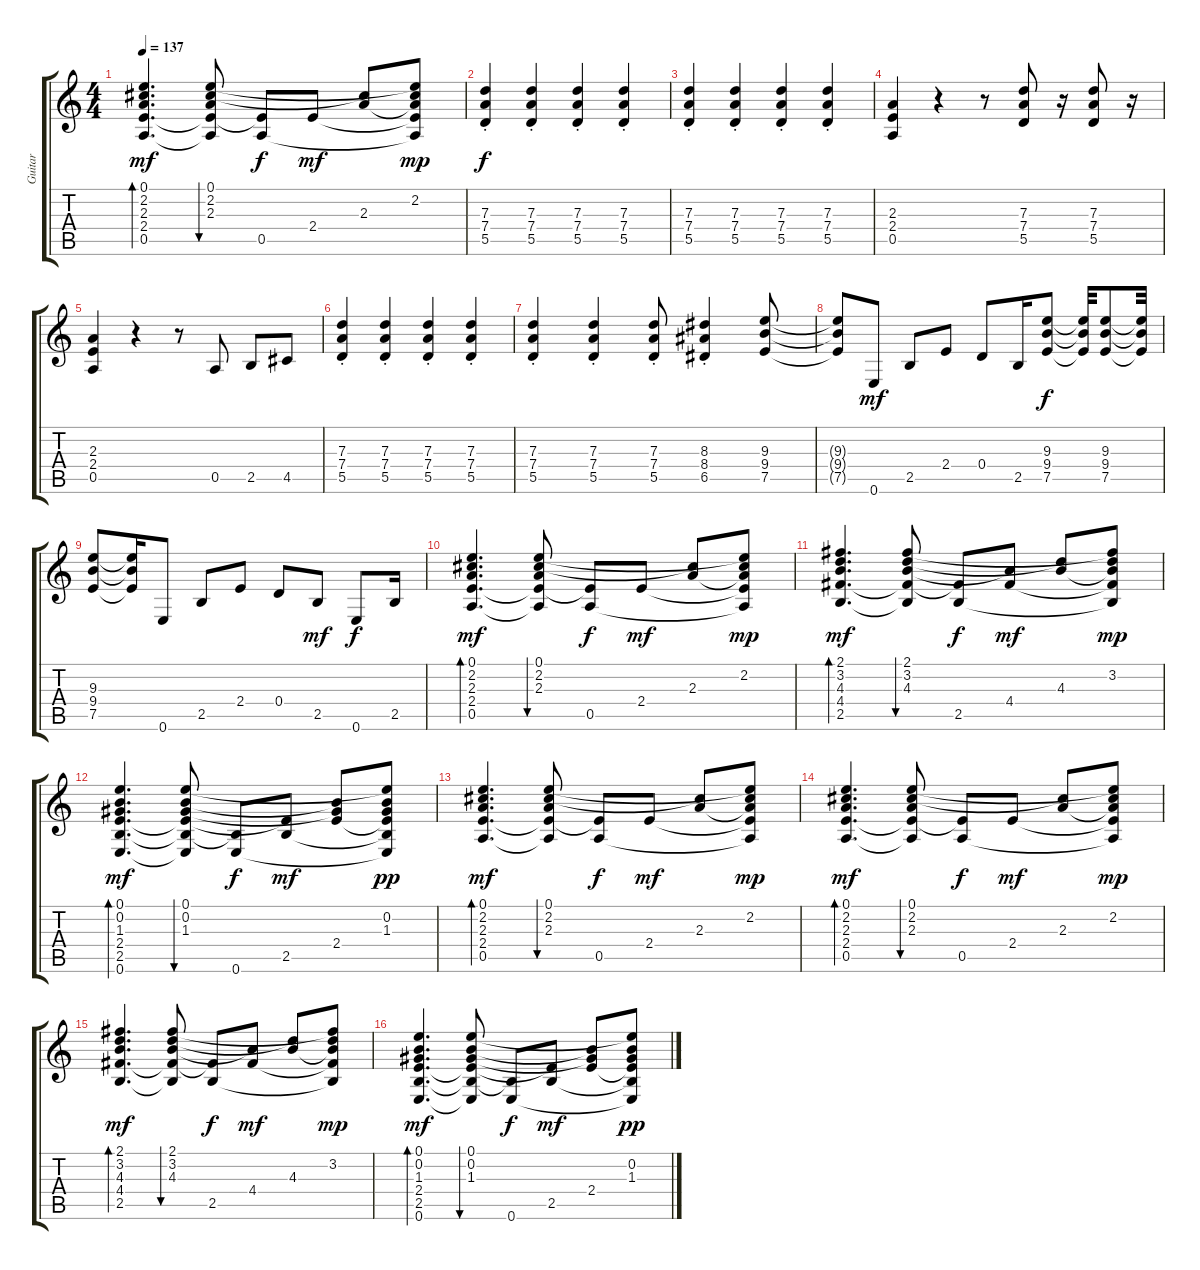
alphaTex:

\track ("Guitar" "Guitar") {instrument acousticguitarsteel}
\staff {score tabs}
\tuning (E4 B3 G3 D3 A2 E2) {hide}
\ts (4 4)
\tempo 137
\clef g2
\ks c
(0.1 2.2 2.3 2.4 0.5).4{d bd 60 dy mf} (0.1 2.2 2.3 2.4{t} 0.5{t}).8{bu 60} (2.4{t} 0.5).8{dy f} 2.4.8{dy mf} (2.2{t} 2.3).8 (0.1{t} 2.2 2.3{t} 2.4{t} 0.5{t}).8{dy mp} |
(7.3{st} 7.4{st} 5.5{st}).4{dy f} (7.3{st} 7.4{st} 5.5{st}).4 (7.3{st} 7.4{st} 5.5{st}).4 (7.3{st} 7.4{st} 5.5{st}).4 |
(7.3{st} 7.4{st} 5.5{st}).4 (7.3{st} 7.4{st} 5.5{st}).4 (7.3{st} 7.4{st} 5.5{st}).4 (7.3{st} 7.4{st} 5.5{st}).4 |
(2.3 2.4 0.5).4 r.4 r.8 (7.3 7.4 5.5).8 r.16 (7.3 7.4 5.5).8 r.16 |
(2.3 2.4 0.5).4 r.4 r.8 0.5.8 2.5.8 4.5.8 |
(7.3{st} 7.4{st} 5.5{st}).4 (7.3{st} 7.4{st} 5.5{st}).4 (7.3{st} 7.4{st} 5.5{st}).4 (7.3{st} 7.4{st} 5.5{st}).4 |
(7.3{st} 7.4{st} 5.5{st}).4 (7.3{st} 7.4{st} 5.5{st}).4 (7.3{st} 7.4{st} 5.5{st}).8 (8.3{st} 8.4{st} 6.5{st}).4 (9.3 9.4 7.5).8 |
(9.3{t} 9.4{t} 7.5{t}).8 0.6.8{dy mf} 2.5.8 2.4.8 0.4.8 2.5.16 (9.3 9.4 7.5).8{dy f} (9.3{t} 9.4{t} 7.5{t}).32 (9.3 9.4 7.5).8 (9.3{t} 9.4{t} 7.5{t}).32 |
(9.3 9.4 7.5).8 (9.3{t} 9.4{t} 7.5{t}).16 0.6.8 2.5.8 2.4.8 0.4.8 2.5.8{dy mf} 0.6.8{dy f} 2.5.16 |
(0.1 2.2 2.3 2.4 0.5).4{d bd 60 dy mf} (0.1 2.2 2.3 2.4{t} 0.5{t}).8{bu 60} (2.4{t} 0.5).8{dy f} 2.4.8{dy mf} (2.2{t} 2.3).8 (0.1{t} 2.2 2.3{t} 2.4{t} 0.5{t}).8{dy mp} |
(2.1 3.2 4.3 4.4 2.5).4{d bd 60 dy mf} (2.1 3.2 4.3 4.4{t} 2.5{t}).8{bu 60} (4.4{t} 2.5).8{dy f} (4.3{t} 4.4).8{dy mf} (3.2{t} 4.3).8 (2.1{t} 3.2 4.3{t} 4.4{t} 2.5{t}).8{dy mp} |
(0.1 0.2 1.3 2.4 2.5 0.6).4{d bd 60 dy mf} (0.1 0.2 1.3 2.4{t} 2.5{t} 0.6{t}).8{bu 60} (2.5{t} 0.6).8{dy f} (2.4{t} 2.5).8{dy mf} (0.2{t} 1.3{t} 2.4).8 (0.1{t} 0.2 1.3 2.4{t} 2.5{t} 0.6{t}).8{dy pp} |
(0.1 2.2 2.3 2.4 0.5).4{d bd 60 dy mf} (0.1 2.2 2.3 2.4{t} 0.5{t}).8{bu 60} (2.4{t} 0.5).8{dy f} 2.4.8{dy mf} (2.2{t} 2.3).8 (0.1{t} 2.2 2.3{t} 2.4{t} 0.5{t}).8{dy mp} |
(0.1 2.2 2.3 2.4 0.5).4{d bd 60 dy mf} (0.1 2.2 2.3 2.4{t} 0.5{t}).8{bu 60} (2.4{t} 0.5).8{dy f} 2.4.8{dy mf} (2.2{t} 2.3).8 (0.1{t} 2.2 2.3{t} 2.4{t} 0.5{t}).8{dy mp} |
(2.1 3.2 4.3 4.4 2.5).4{d bd 60 dy mf} (2.1 3.2 4.3 4.4{t} 2.5{t}).8{bu 60} (4.4{t} 2.5).8{dy f} (4.3{t} 4.4).8{dy mf} (3.2{t} 4.3).8 (2.1{t} 3.2 4.3{t} 4.4{t} 2.5{t}).8{dy mp} |
(0.1 0.2 1.3 2.4 2.5 0.6).4{d bd 60 dy mf} (0.1 0.2 1.3 2.4{t} 2.5{t} 0.6{t}).8{bu 60} (2.5{t} 0.6).8{dy f} (2.4{t} 2.5).8{dy mf} (0.2{t} 1.3{t} 2.4).8 (0.1{t} 0.2 1.3 2.4{t} 2.5{t} 0.6{t}).8{dy pp}
